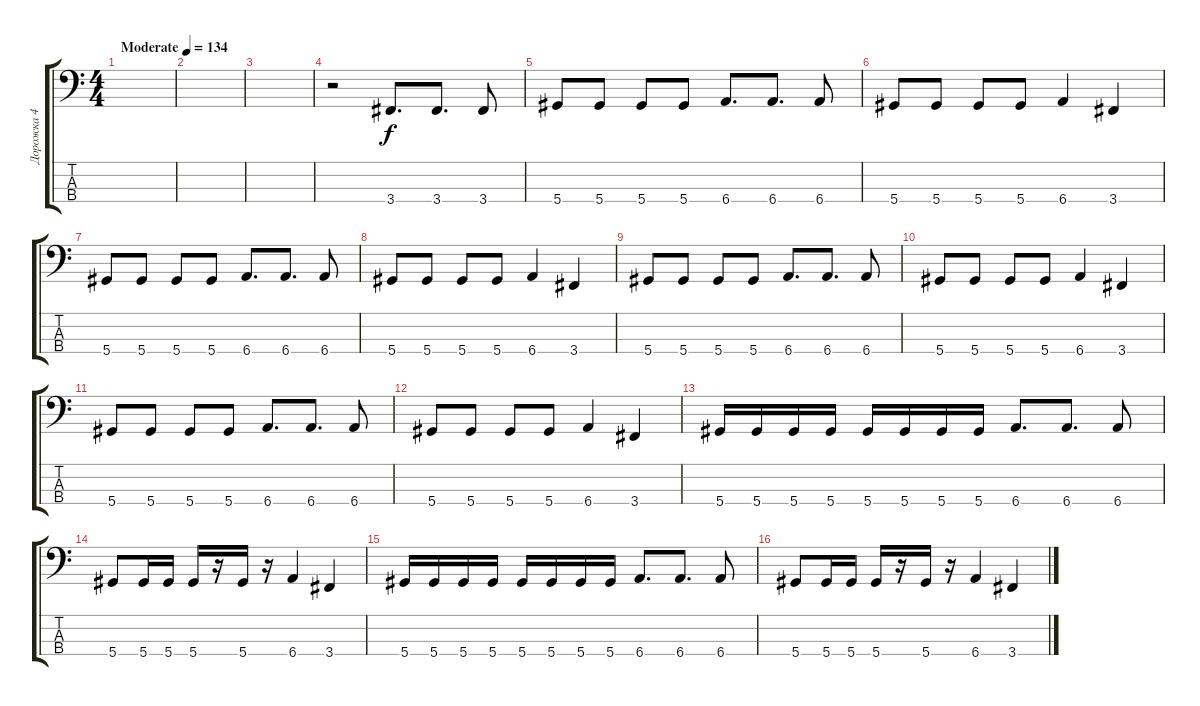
\track ("Дорожка 4" "Дорожка 4") {instrument electricbassfinger}
\staff {score tabs}
\tuning (Gb2 Db2 Ab1 Eb1) {hide}
\ts (4 4)
\tempo (134 "Moderate")
\clef f4
\ks c
|
|
|
r.2 3.4.8{d} 3.4.8{d} 3.4.8 |
5.4.8 5.4.8 5.4.8 5.4.8 6.4.8{d} 6.4.8{d} 6.4.8 |
5.4.8 5.4.8 5.4.8 5.4.8 6.4.4 3.4.4 |
5.4.8 5.4.8 5.4.8 5.4.8 6.4.8{d} 6.4.8{d} 6.4.8 |
5.4.8 5.4.8 5.4.8 5.4.8 6.4.4 3.4.4 |
5.4.8 5.4.8 5.4.8 5.4.8 6.4.8{d} 6.4.8{d} 6.4.8 |
5.4.8 5.4.8 5.4.8 5.4.8 6.4.4 3.4.4 |
5.4.8 5.4.8 5.4.8 5.4.8 6.4.8{d} 6.4.8{d} 6.4.8 |
5.4.8 5.4.8 5.4.8 5.4.8 6.4.4 3.4.4 |
5.4.16 5.4.16 5.4.16 5.4.16 5.4.16 5.4.16 5.4.16 5.4.16 6.4.8{d} 6.4.8{d} 6.4.8 |
5.4.8 5.4.16 5.4.16 5.4.16 r.16 5.4.16 r.16 6.4.4 3.4.4 |
5.4.16 5.4.16 5.4.16 5.4.16 5.4.16 5.4.16 5.4.16 5.4.16 6.4.8{d} 6.4.8{d} 6.4.8 |
5.4.8 5.4.16 5.4.16 5.4.16 r.16 5.4.16 r.16 6.4.4 3.4.4
